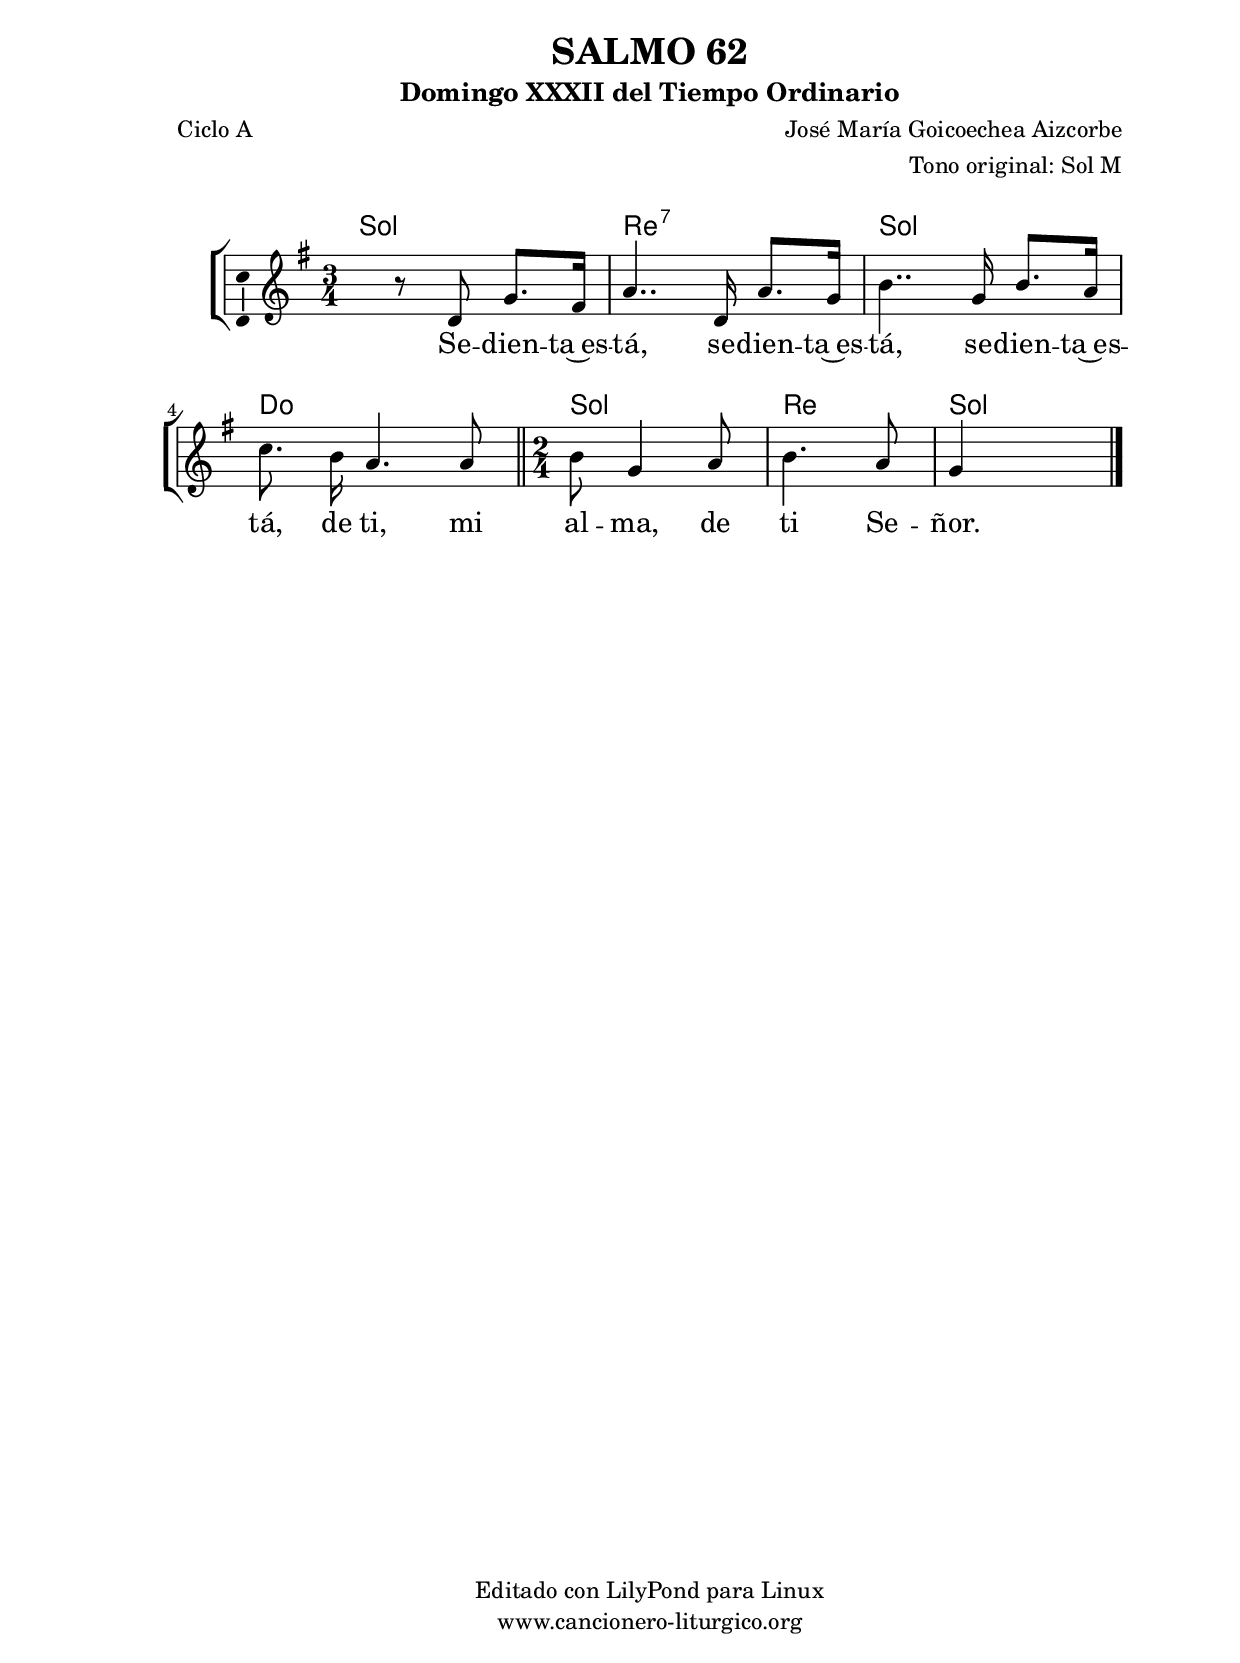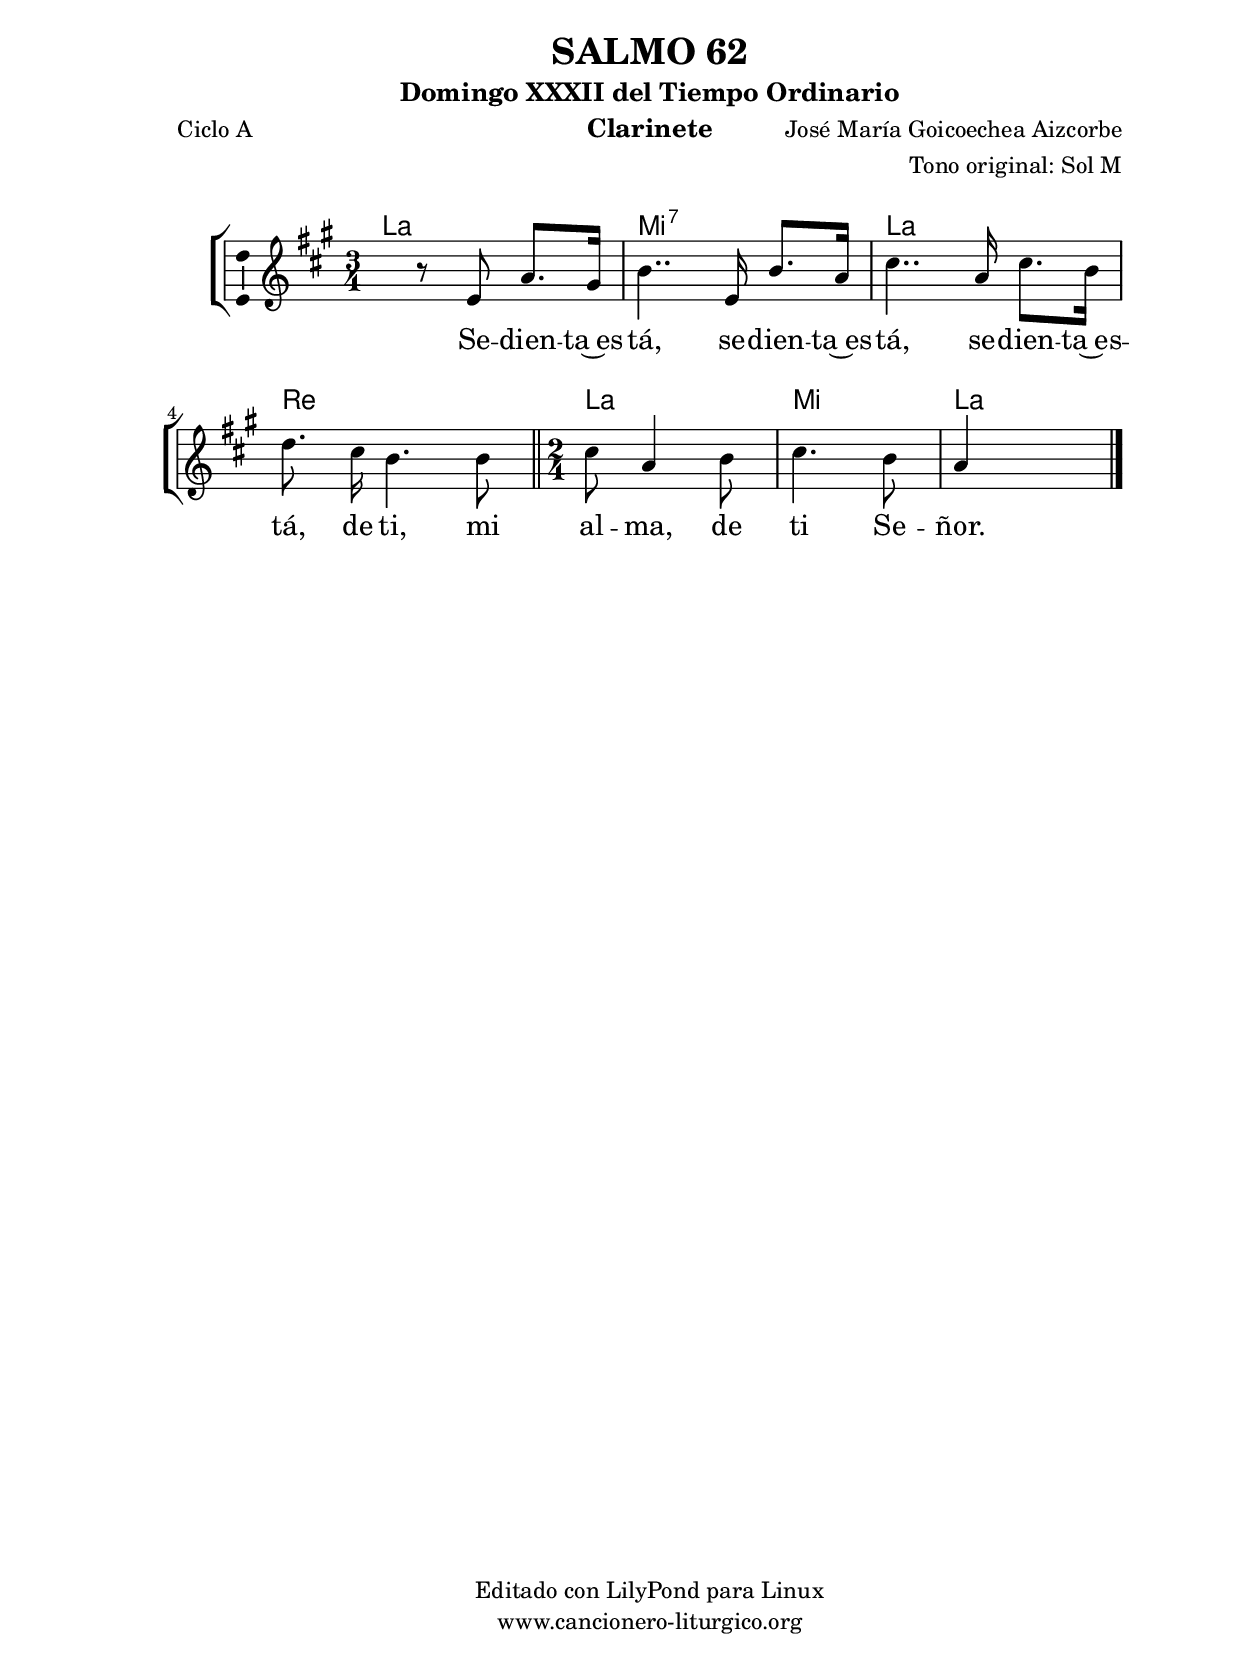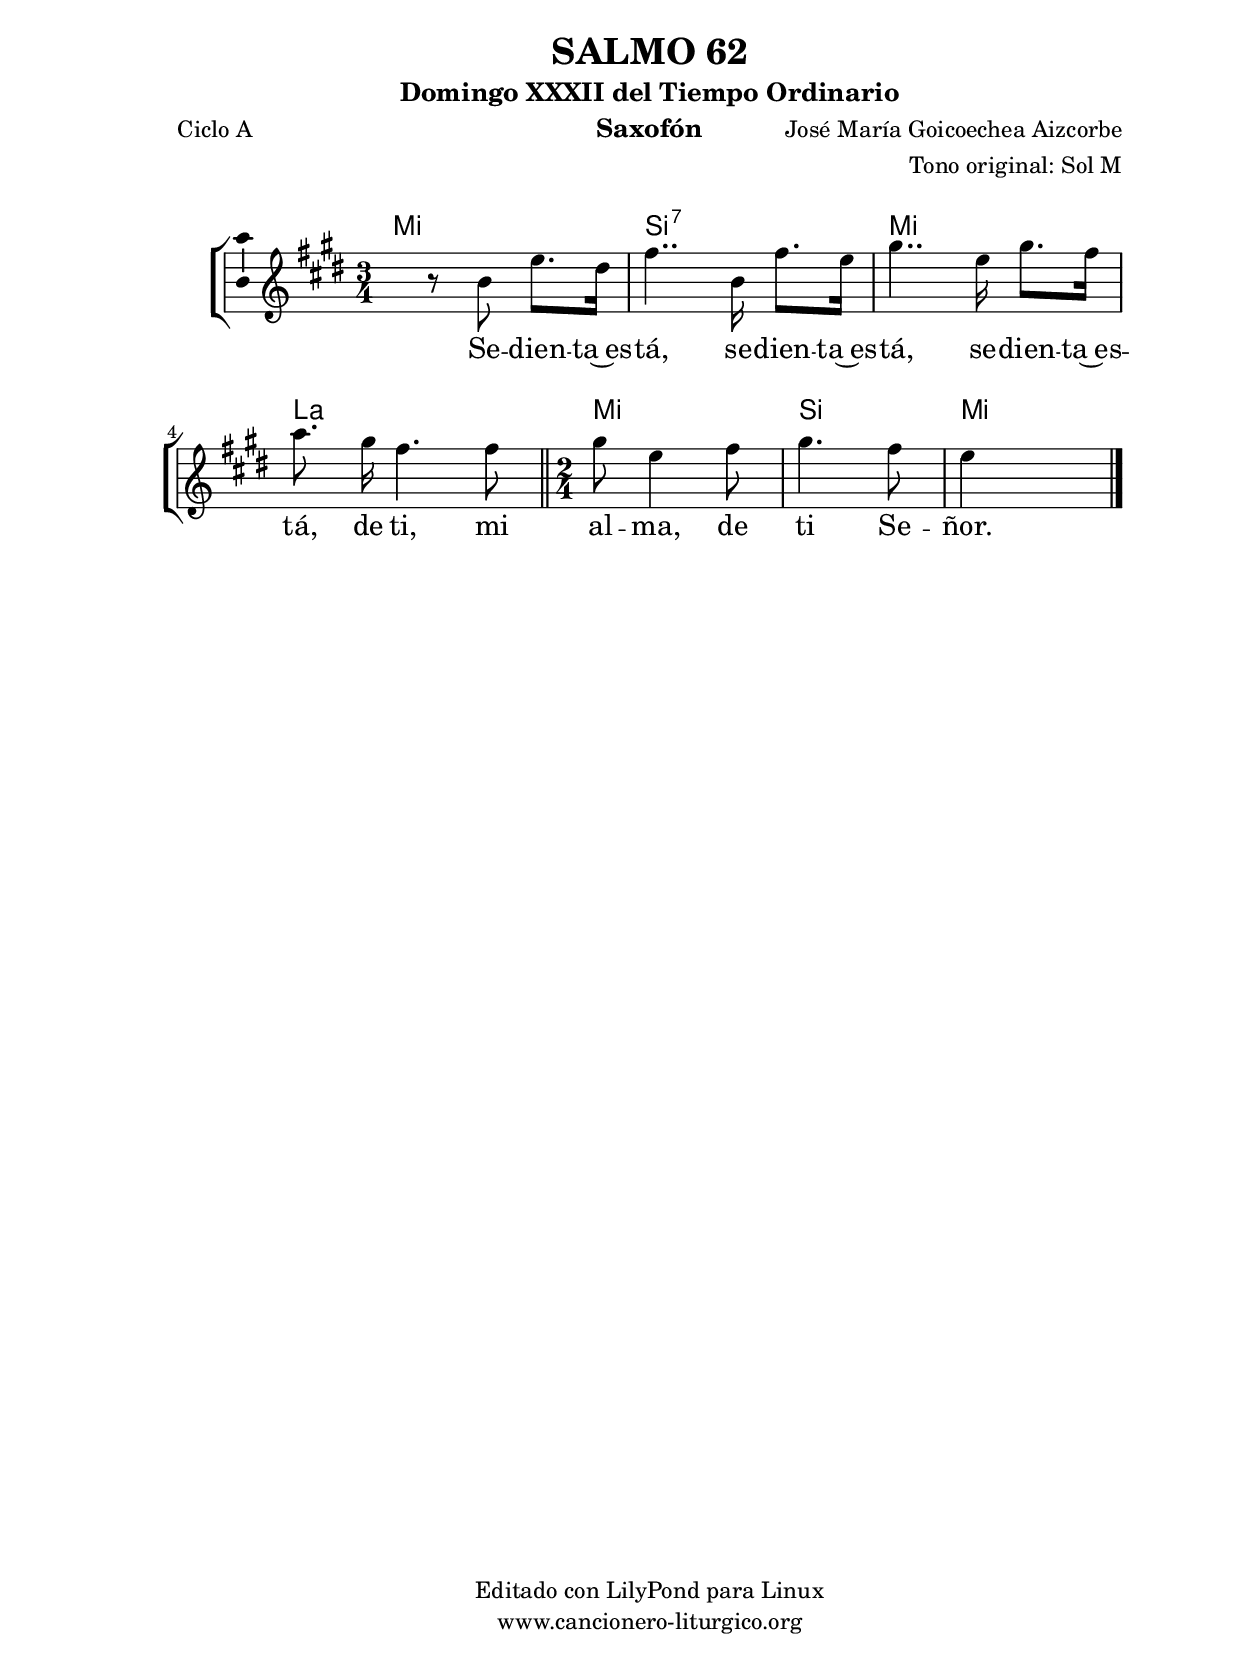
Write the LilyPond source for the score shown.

%
%para convertir .midi en .wav:
%timidity filename.midi -Ow -o finename.wav
%
%
%Para convertir de .wav a .mp3:
%lame -h -m j filename.wav
%
%
%para escuchar el midi:
%timidity nombrefichero.midi
%


%versión de lilypond para la que se ha escrito esta partitura:
\version "2.16.0"

	%Tamaño papel
	#(set-default-paper-size "a4")
	%Tamaño partitura
	#(set-global-staff-size 20)
	%No responde al pulsar sobre una nota
	#(ly:set-option 'point-and-click #f)

%parámetros del encabezamiento:
\header {
	title = "SALMO 62"
	subtitle = "Domingo XXXII del Tiempo Ordinario"
	composer = "José María Goicoechea Aizcorbe"
	poet = "Ciclo A"
	meter = ""
	arranger = "Tono original: Sol M"
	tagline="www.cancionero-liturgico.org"
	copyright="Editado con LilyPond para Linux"
	tiempo = "Ordinario"
	usos = "Salmo"
	letra = "Sedienta está, sedienta está, sedienta está, de ti, mi alma, de ti Señor."
	}

%parámetros asociados al papel:
\paper  {
	oddHeaderMarkup = \markup {\fill-line { \on-the-fly #not-first-page \fromproperty #'header:title \on-the-fly #not-first-page \fromproperty #'header:composer }}
	evenHeaderMarkup = \markup {\fill-line { \fromproperty #'header:composer \fromproperty #'header:title }}
	#(set-paper-size "a4")
	print-page-number = ##f
	first-page-number = 1
	print-first-page-number = ##f
%	head-separation = 3.0 \cm
	top-margin = 2.0 \cm
	bottom-margin = 0.5\cm
%%%	bottom-margin = -1.0\cm
	left-margin = 3.0 \cm
	line-width = 16.0 \cm 
	indent = 8\mm
	interscoreline = 2.\mm
	between-system-space = 15\mm
%	para que las partituras no llenen la hoja:
	ragged-bottom = ##t
%	idem para la última hoja:
	ragged-last-bottom = ##f
%	para que las partituras llenen el ancho del papel:
	ragged-last = ##f
	after-title-space = 2.5 \cm
%page-count=1
%system-count=8

	%Flexible Vertical Spacing
%	markup-markup-spacing =
%	#'((basic-distance . 15) (minimum-distance . 15) (padding . 3))
	markup-system-spacing =
	#'((basic-distance . 15) (minimum-distance . 15) (padding . 3))
	system-system-spacing =
	#'((basic-distance . 15) (minimum-distance . 15) (padding . 3))
	score-system-spacing =
	#'((basic-distance . 15) (minimum-distance . 15) (padding . 5))
%	top-system-spacing = % header
%	#'((basic-distance . 8) (minimum-distance . 0) (padding . 3))
%	top-markup-spacing =
%	#'((basic-distance . 20) (minimum-distance . 20) (padding . 3))
	last-bottom-spacing = % footer
	#'((basic-distance . 5) (minimum-distance . 5) (padding . 3))
%	score-markup-spacing =
%	#'((basic-distance . 16) (minimum-distance . 13) (padding . 3))

	}


%parámetros que afectan a toda la partitura:
global =  {
	%clave de sol (G):
	\clef G
	%armadura:
%	\transpose f a
	\key g \major
	\tempo 4=80
	\set Score.tempoHideNote = ##t
	}


acordes = {
	\italianChords
	\chordmode {
%	\transpose f a
{

g2. d:7 g c g2 d g

	}
	}
}

melodia = 
%	\transpose f a
{
	\relative c'{

\time 3/4
s4 r8 d8 g8. fis16
a4.. d,16 a'8. g16
b4.. g16 b8. a16
c8. \noBeam b16 a4. a8

\bar "||"
\time 2/4
b8 g4 a8
b4. a8
g4 s4

	\bar "|."
	}
	}


texto = \lyricmode {
Se -- dien -- ta~es -- tá, se -- dien -- ta~es -- tá, se -- dien -- ta~es -- tá,
de ti, mi al -- ma, de ti Se -- ñor.
	}


acordesStaff = \context ChordNames = acordesStaff <<
	\set chordChanges = ##t
	\acordes
	>>


vozStaff = \context Voice = vozStaff
\with {\consists "Ambitus_engraver"}
<<
%	\set Staff.instrumentName = ""
%	\set Staff.shortInstrumentName = ""
%	\set Staff.midiInstrument = #"clarinet"
%	\set Staff.midiInstrument = #"cello"
%	\set Staff.midiInstrument = #"flute"
	\set Staff.midiInstrument = #"electric guitar (jazz)"
%	\set Staff.midiInstrument = #"english horn"
%	\set Staff.midiInstrument = #"violin"
%	\set Staff.midiInstrument = #"glockenspiel"
	\set Staff.midiMinimumVolume = #0.7
	\set Staff.midiMaximumVolume = #0.9
	\global
	\melodia
	>>


textoStaff = \context Lyrics = textoStaff <<
	\lyricsto vozStaff \texto
	>>

\book {
	\score {
		\context ChoirStaff {
			\override StaffGroup.SystemStartBracket #'collapse-height = #1
			\override Score.SystemStartBar #'collapse-height = #1
			<<
			\acordesStaff
			\vozStaff
			\textoStaff
			>>
			}
		\layout {
	    		\context {
				\Lyrics
				\override LyricText #'font-size = #2
				}
	   		 \context {
				\Score
				%fontSize = #3
				\override StaffSymbol #'staff-space = #(magstep +3)
				%\override Beam #'thickness = #0.55
				%\override SpacingSpanner #'spacing-increment = #1.0
				%\override Slur #'height-limit = #1.5
				}
			}
		}
	\score {
		\unfoldRepeats
		\context ChoirStaff {
			<<
			\acordesStaff
			\vozStaff
			>>
			}
		\midi {
	  		\context {
	  			\Score
				tempoWholesPerMinute = #(ly:make-moment 70 4)
				}
			}
		}
	}

%Partitura para clarinete
#(define output-suffix "C")
\book {
	\header{
		instrument = "Clarinete"
		}
	\score {
		\context ChoirStaff {
			\override StaffGroup.SystemStartBracket #'collapse-height = #1
			\override Score.SystemStartBar #'collapse-height = #1
\transpose c d
			<<
			\acordesStaff
			\vozStaff
			\textoStaff
			>>
			}
		\layout {
	    		\context {
				\Lyrics
				\override LyricText #'font-size = #2
				}
	   		 \context {
				\Score
				%fontSize = #3
				\override StaffSymbol #'staff-space = #(magstep +3)
				%\override Beam #'thickness = #0.55
				%\override SpacingSpanner #'spacing-increment = #1.0
				%\override Slur #'height-limit = #1.5
				}
			}
		}
	}

%Partitura para saxofón
#(define output-suffix "S")
\book {
	\header{
		instrument = "Saxofón"
		}
	\score {
		\context ChoirStaff {
			\override StaffGroup.SystemStartBracket #'collapse-height = #1
			\override Score.SystemStartBar #'collapse-height = #1
\transpose c a
			<<
			\acordesStaff
			\vozStaff
			\textoStaff
			>>
			}
		\layout {
	    		\context {
				\Lyrics
				\override LyricText #'font-size = #2
				}
	   		 \context {
				\Score
				%fontSize = #3
				\override StaffSymbol #'staff-space = #(magstep +3)
				%\override Beam #'thickness = #0.55
				%\override SpacingSpanner #'spacing-increment = #1.0
				%\override Slur #'height-limit = #1.5
				}
			}
		}
	}

